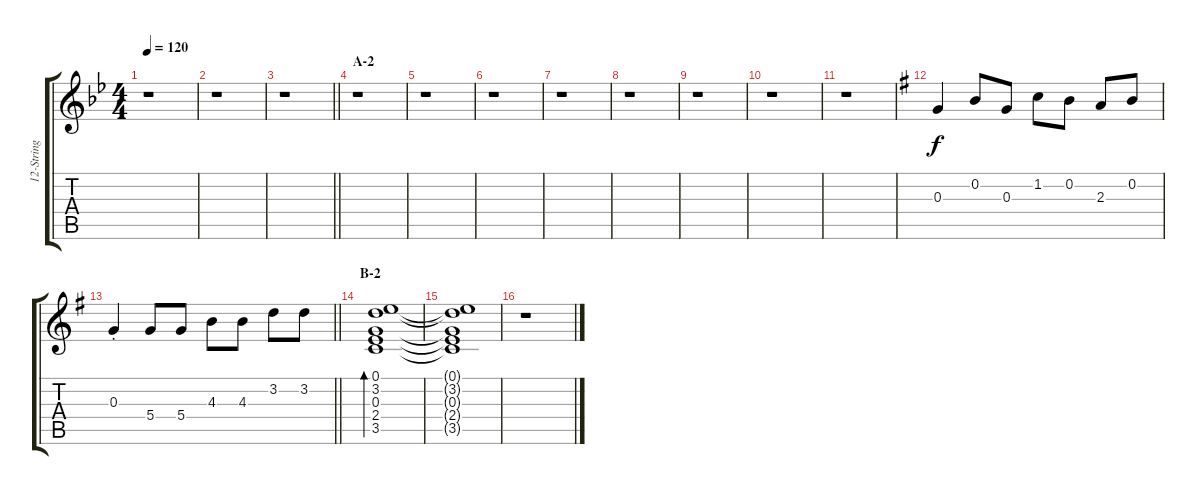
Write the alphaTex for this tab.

\track ("12-String E. Guitar" "12-String ") {instrument electricguitarclean}
\staff {score tabs}
\tuning (E4 B3 G3 D3 A2 E2) {hide}
\ts (4 4)
\tempo 120
\clef g2
\ks bb
r.1{dy f} |
r.1 |
\barLineRight lightlight
r.1 |
\section ("" "A-2")
r.1 |
r.1 |
r.1 |
r.1 |
r.1 |
r.1 |
r.1 |
r.1 |
\ks g
0.3.4 0.2.8 0.3.8 1.2.8 0.2.8 2.3.8 0.2.8 |
\barLineRight lightlight
0.3{st}.4 5.4.8 5.4.8 4.3.8 4.3.8 3.2.8 3.2.8 |
\section ("" "B-2")
(0.1 3.2 0.3 2.4 3.5).1{bd 120} |
(0.1{t} 3.2{t} 0.3{t} 2.4{t} 3.5{t}).1 |
r.1
